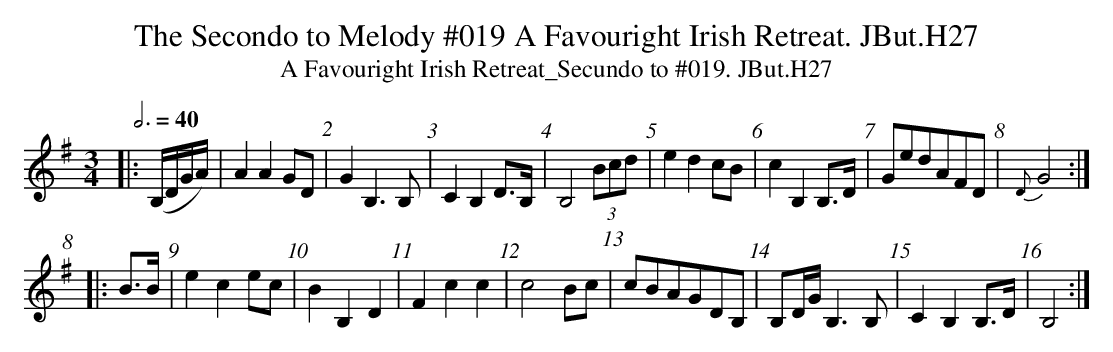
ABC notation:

X:1
T:Secondo to Melody #019 A Favouright Irish Retreat. JBut.H27, The
T:Favouright Irish Retreat_Secundo to #019. JBut.H27, A
M:3/4
L:1/8
Q:3/4=40
K:G
|: (B,/D/G/A/) | A2 A2 GD | G2 B,3 B, | C2 B,2 D>B, | B,4 (3Bcd | e2 d2 cB | c2 B,2 B,>D | GedAFD | {D} G4 :|
|: B>B | e2 c2 ec | B2 B,2 D2 | F2 c2 c2 | c4 Bc | cBAGDB, | B,D/G/ B,3 B, | C2 B,2 B,>D | B,4 :|
